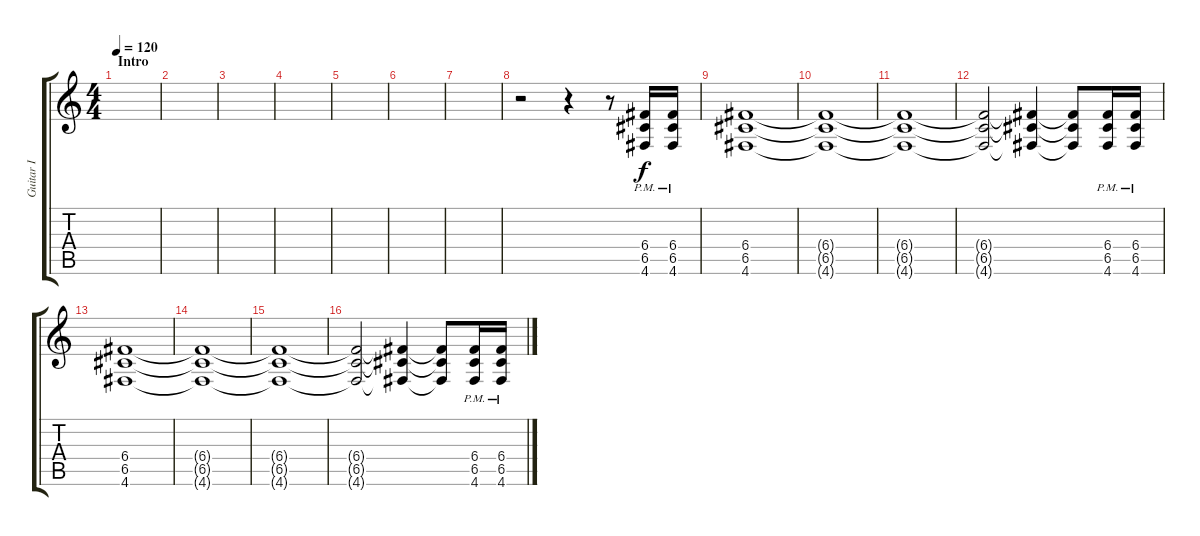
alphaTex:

\track ("Guitar I" "Guitar I") {instrument distortionguitar}
\staff {score tabs}
\tuning (D4 A3 F3 C3 G2 D2) {hide}
\ts (4 4)
\section ("" "Intro")
\tempo 120
\clef g2
\ks c
|
|
|
|
|
|
|
r.2 r.4 r.8 (6.4{pm} 6.5{pm} 4.6{pm}).16 (6.4{pm} 6.5{pm} 4.6{pm}).16 |
(6.4 6.5 4.6).1 |
(6.4{t} 6.5{t} 4.6{t}).1 |
(6.4{t} 6.5{t} 4.6{t}).1 |
(6.4{t} 6.5{t} 4.6{t}).2 (6.4{t} 6.5{t} 4.6{t}).4 (6.4{t} 6.5{t} 4.6{t}).8 (6.4{pm} 6.5{pm} 4.6{pm}).16 (6.4{pm} 6.5{pm} 4.6{pm}).16 |
(6.4 6.5 4.6).1 |
(6.4{t} 6.5{t} 4.6{t}).1 |
(6.4{t} 6.5{t} 4.6{t}).1 |
(6.4{t} 6.5{t} 4.6{t}).2 (6.4{t} 6.5{t} 4.6{t}).4 (6.4{t} 6.5{t} 4.6{t}).8 (6.4{pm} 6.5{pm} 4.6{pm}).16 (6.4{pm} 6.5{pm} 4.6{pm}).16
